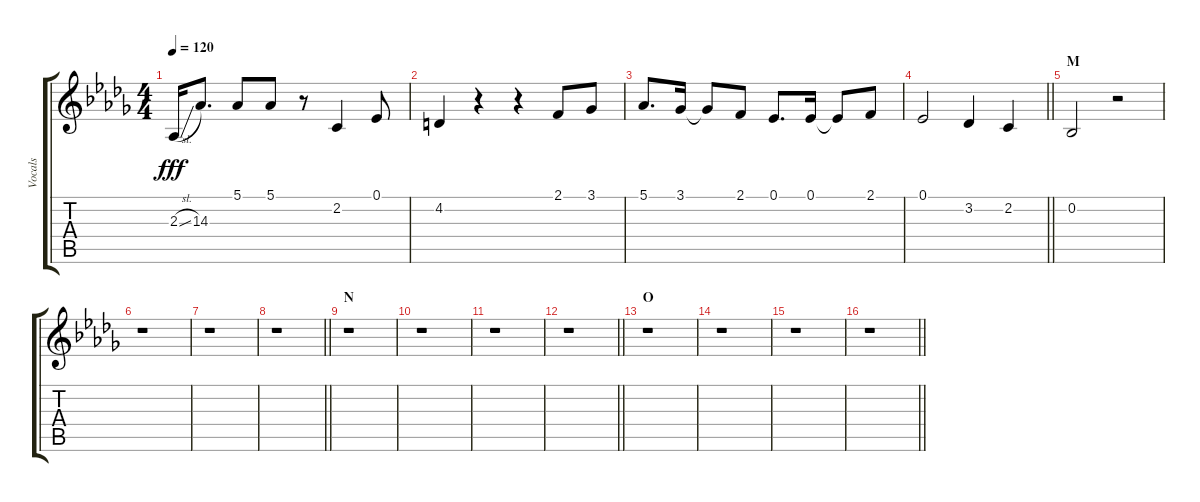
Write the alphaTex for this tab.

\track ("Vocals" "Vocals") {instrument voiceoohs}
\staff {score tabs}
\tuning (Eb4 Bb3 Gb3 Db3 Ab2 Db2) {hide}
\ts (4 4)
\tempo 120
\clef g2
\ks db
2.3{sl}.16{dy fff} 14.3.8{d} 5.1.8 5.1.8 r.8 2.2.4 0.1.8 |
4.2.4 r.4 r.4 2.1.8 3.1.8 |
5.1.8{d} 3.1.16 3.1{t}.8 2.1.8 0.1.8{d} 0.1.16 0.1{t}.8 2.1.8 |
\barLineRight lightlight
0.1.2 3.2.4 2.2.4 |
\section ("" "M")
0.2.2 r.2 |
r.1 |
r.1 |
\barLineRight lightlight
r.1 |
\section ("" "N")
r.1 |
r.1 |
r.1 |
\barLineRight lightlight
r.1 |
\section ("" "O")
r.1 |
r.1 |
r.1 |
\barLineRight lightlight
r.1
